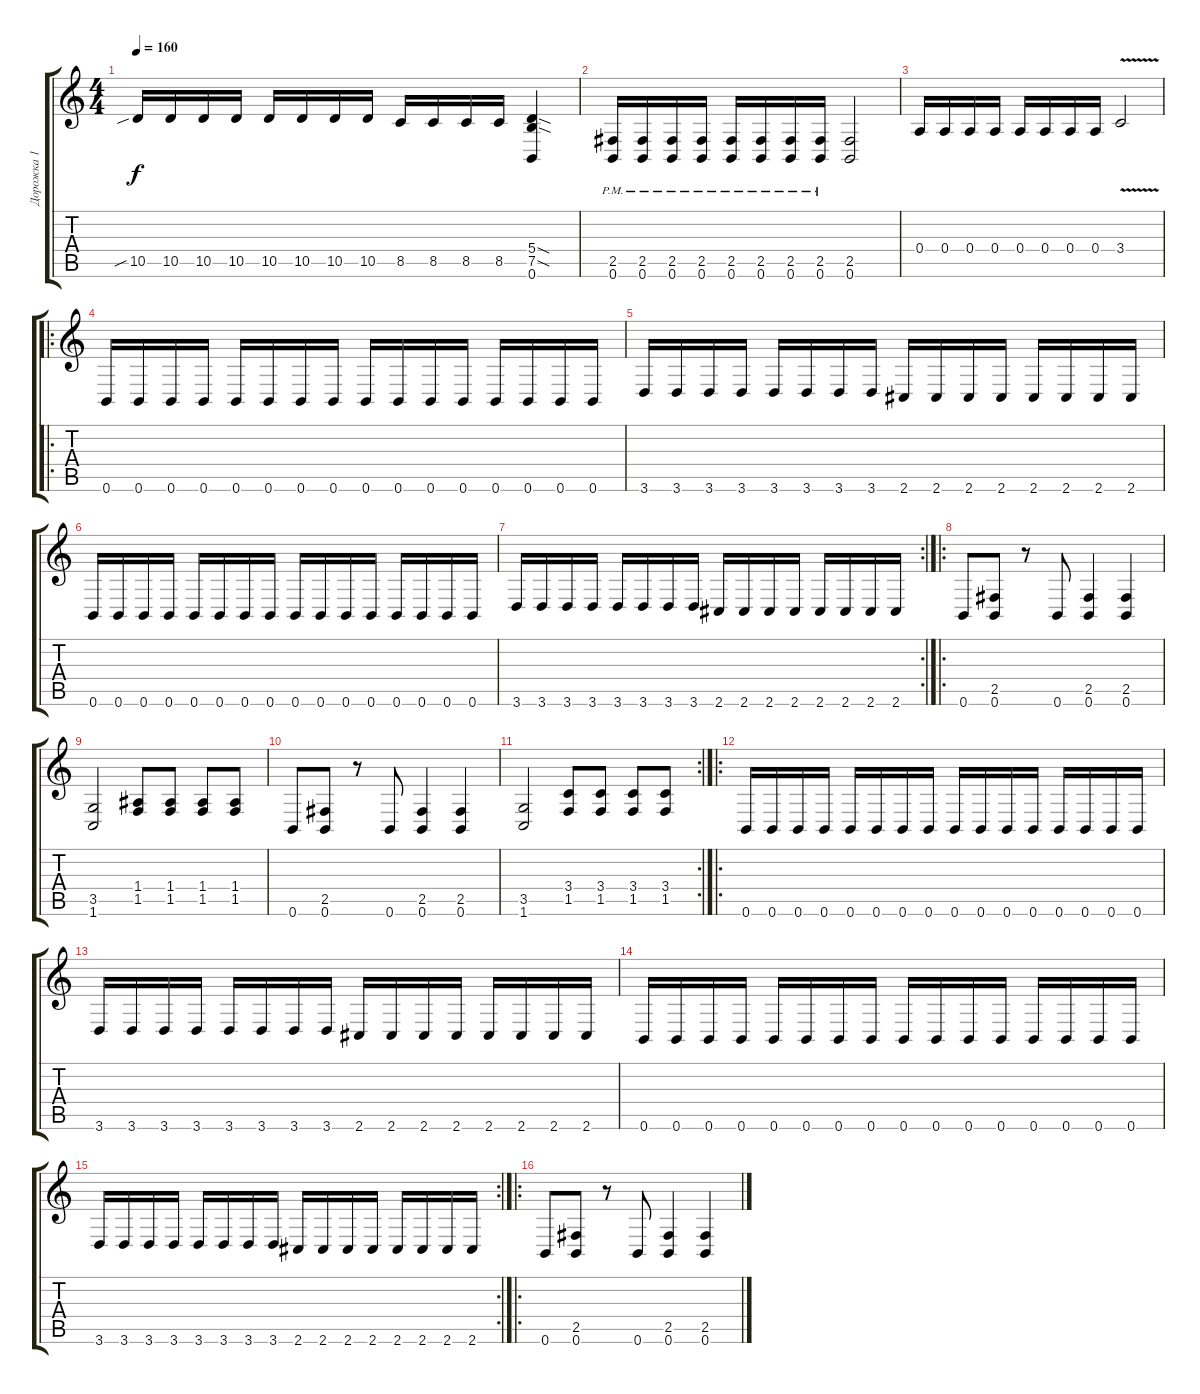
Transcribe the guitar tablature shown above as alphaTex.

\track ("Дорожка 1" "Дорожка 1") {instrument distortionguitar}
\staff {score tabs}
\tuning (B3 Gb3 D3 A2 E2 B1) {hide}
\ts (4 4)
\tempo 160
\clef g2
\ks c
10.5{sib}.16{dy f} 10.5.16 10.5.16 10.5.16 10.5.16 10.5.16 10.5.16 10.5.16 8.5.16 8.5.16 8.5.16 8.5.16 (5.4{sod} 7.5{sod} 0.6).4 |
(2.5{pm} 0.6{pm}).16 (2.5{pm} 0.6{pm}).16 (2.5{pm} 0.6{pm}).16 (2.5{pm} 0.6{pm}).16 (2.5{pm} 0.6{pm}).16 (2.5{pm} 0.6{pm}).16 (2.5{pm} 0.6{pm}).16 (2.5{pm} 0.6{pm}).16 (2.5 0.6).2 |
0.4.16 0.4.16 0.4.16 0.4.16 0.4.16 0.4.16 0.4.16 0.4.16 3.4{v}.2 |
\ro
0.6.16 0.6.16 0.6.16 0.6.16 0.6.16 0.6.16 0.6.16 0.6.16 0.6.16 0.6.16 0.6.16 0.6.16 0.6.16 0.6.16 0.6.16 0.6.16 |
3.6.16 3.6.16 3.6.16 3.6.16 3.6.16 3.6.16 3.6.16 3.6.16 2.6.16 2.6.16 2.6.16 2.6.16 2.6.16 2.6.16 2.6.16 2.6.16 |
0.6.16 0.6.16 0.6.16 0.6.16 0.6.16 0.6.16 0.6.16 0.6.16 0.6.16 0.6.16 0.6.16 0.6.16 0.6.16 0.6.16 0.6.16 0.6.16 |
\rc 2
3.6.16 3.6.16 3.6.16 3.6.16 3.6.16 3.6.16 3.6.16 3.6.16 2.6.16 2.6.16 2.6.16 2.6.16 2.6.16 2.6.16 2.6.16 2.6.16 |
\ro
0.6.8 (2.5 0.6).8 r.8 0.6.8 (2.5 0.6).4 (2.5 0.6).4 |
(3.5 1.6).2 (1.4 1.5).8 (1.4 1.5).8 (1.4 1.5).8 (1.4 1.5).8 |
0.6.8 (2.5 0.6).8 r.8 0.6.8 (2.5 0.6).4 (2.5 0.6).4 |
\rc 2
(3.5 1.6).2 (3.4 1.5).8 (3.4 1.5).8 (3.4 1.5).8 (3.4 1.5).8 |
\ro
0.6.16 0.6.16 0.6.16 0.6.16 0.6.16 0.6.16 0.6.16 0.6.16 0.6.16 0.6.16 0.6.16 0.6.16 0.6.16 0.6.16 0.6.16 0.6.16 |
3.6.16 3.6.16 3.6.16 3.6.16 3.6.16 3.6.16 3.6.16 3.6.16 2.6.16 2.6.16 2.6.16 2.6.16 2.6.16 2.6.16 2.6.16 2.6.16 |
0.6.16 0.6.16 0.6.16 0.6.16 0.6.16 0.6.16 0.6.16 0.6.16 0.6.16 0.6.16 0.6.16 0.6.16 0.6.16 0.6.16 0.6.16 0.6.16 |
\rc 2
3.6.16 3.6.16 3.6.16 3.6.16 3.6.16 3.6.16 3.6.16 3.6.16 2.6.16 2.6.16 2.6.16 2.6.16 2.6.16 2.6.16 2.6.16 2.6.16 |
\ro
0.6.8 (2.5 0.6).8 r.8 0.6.8 (2.5 0.6).4 (2.5 0.6).4
